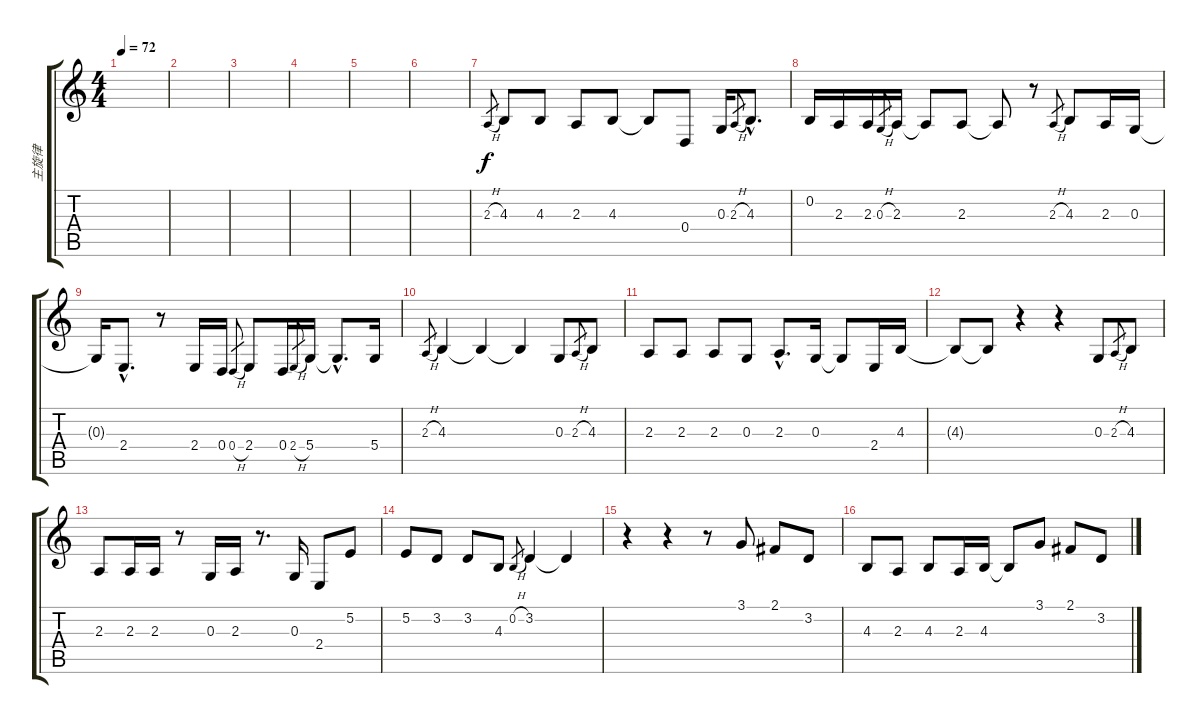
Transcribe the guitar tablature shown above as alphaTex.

\track ("主旋律" "主旋律") {instrument brightacousticpiano}
\staff {score tabs}
\tuning (E4 B3 G3 D3 A2 E2) {hide}
\ts (4 4)
\tempo 72
\clef g2
\ks c
|
|
|
|
|
|
2.3{h}.8{gr} 4.3.8 4.3.8 2.3.8 4.3.8 4.3{t}.8 0.4.8 0.3.16 2.3{h}.8{gr} 4.3{hac}.8{d} |
0.2.16 2.3.16 2.3.16 0.3{h}.8{gr} 2.3.16 2.3{t}.8 2.3.8 2.3{t}.8 r.8 2.3{h}.8{gr} 4.3.8 2.3.16 0.3.16 |
0.3{t}.16 2.4{hac}.8{d} r.8 2.4.16 0.4.16 0.4{h}.8{gr} 2.4.8 0.4.16 2.4{h}.8{gr} 5.4.16 5.4{hac t}.8{d} 5.4.16 |
2.3{h}.8{gr} 4.3.4 4.3{t}.4 4.3{t}.4 0.3.8 2.3{h}.8{gr} 4.3.8 |
2.3.8 2.3.8 2.3.8 0.3.8 2.3{hac}.8{d} 0.3.16 0.3{t}.8 2.4.16 4.3.16 |
4.3{t}.8 4.3{t}.8 r.4 r.4 0.3.8 2.3{h}.8{gr} 4.3.8 |
2.3.8 2.3.16 2.3.16 r.8 0.3.16 2.3.16 r.8{d} 0.3.16 2.4.8 5.2.8 |
5.2.8 3.2.8 3.2.8 4.3.8 0.2{h}.8{gr} 3.2.4 3.2{t}.4 |
r.4 r.4 r.8 3.1.8 2.1.8 3.2.8 |
4.3.8 2.3.8 4.3.8 2.3.16 4.3.16 4.3{t}.8 3.1.8 2.1.8 3.2.8
